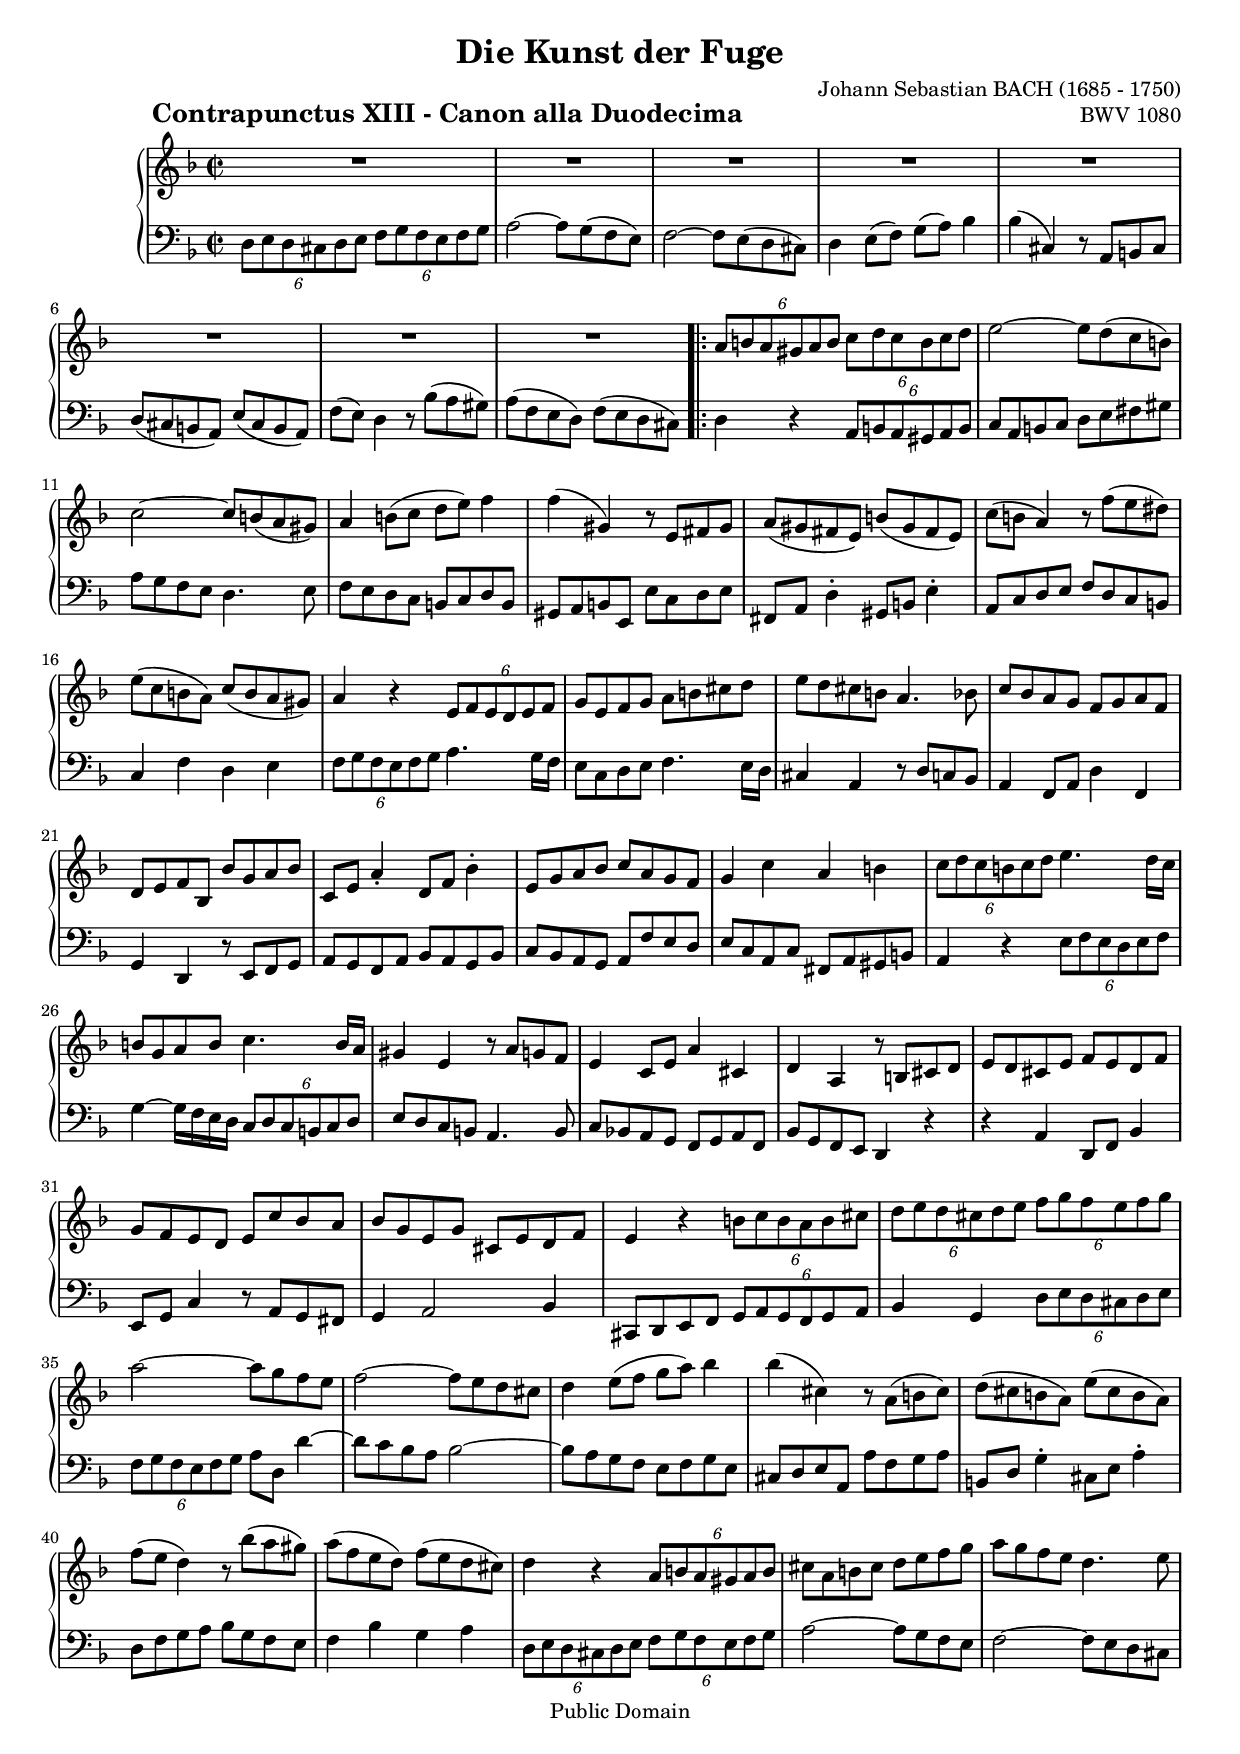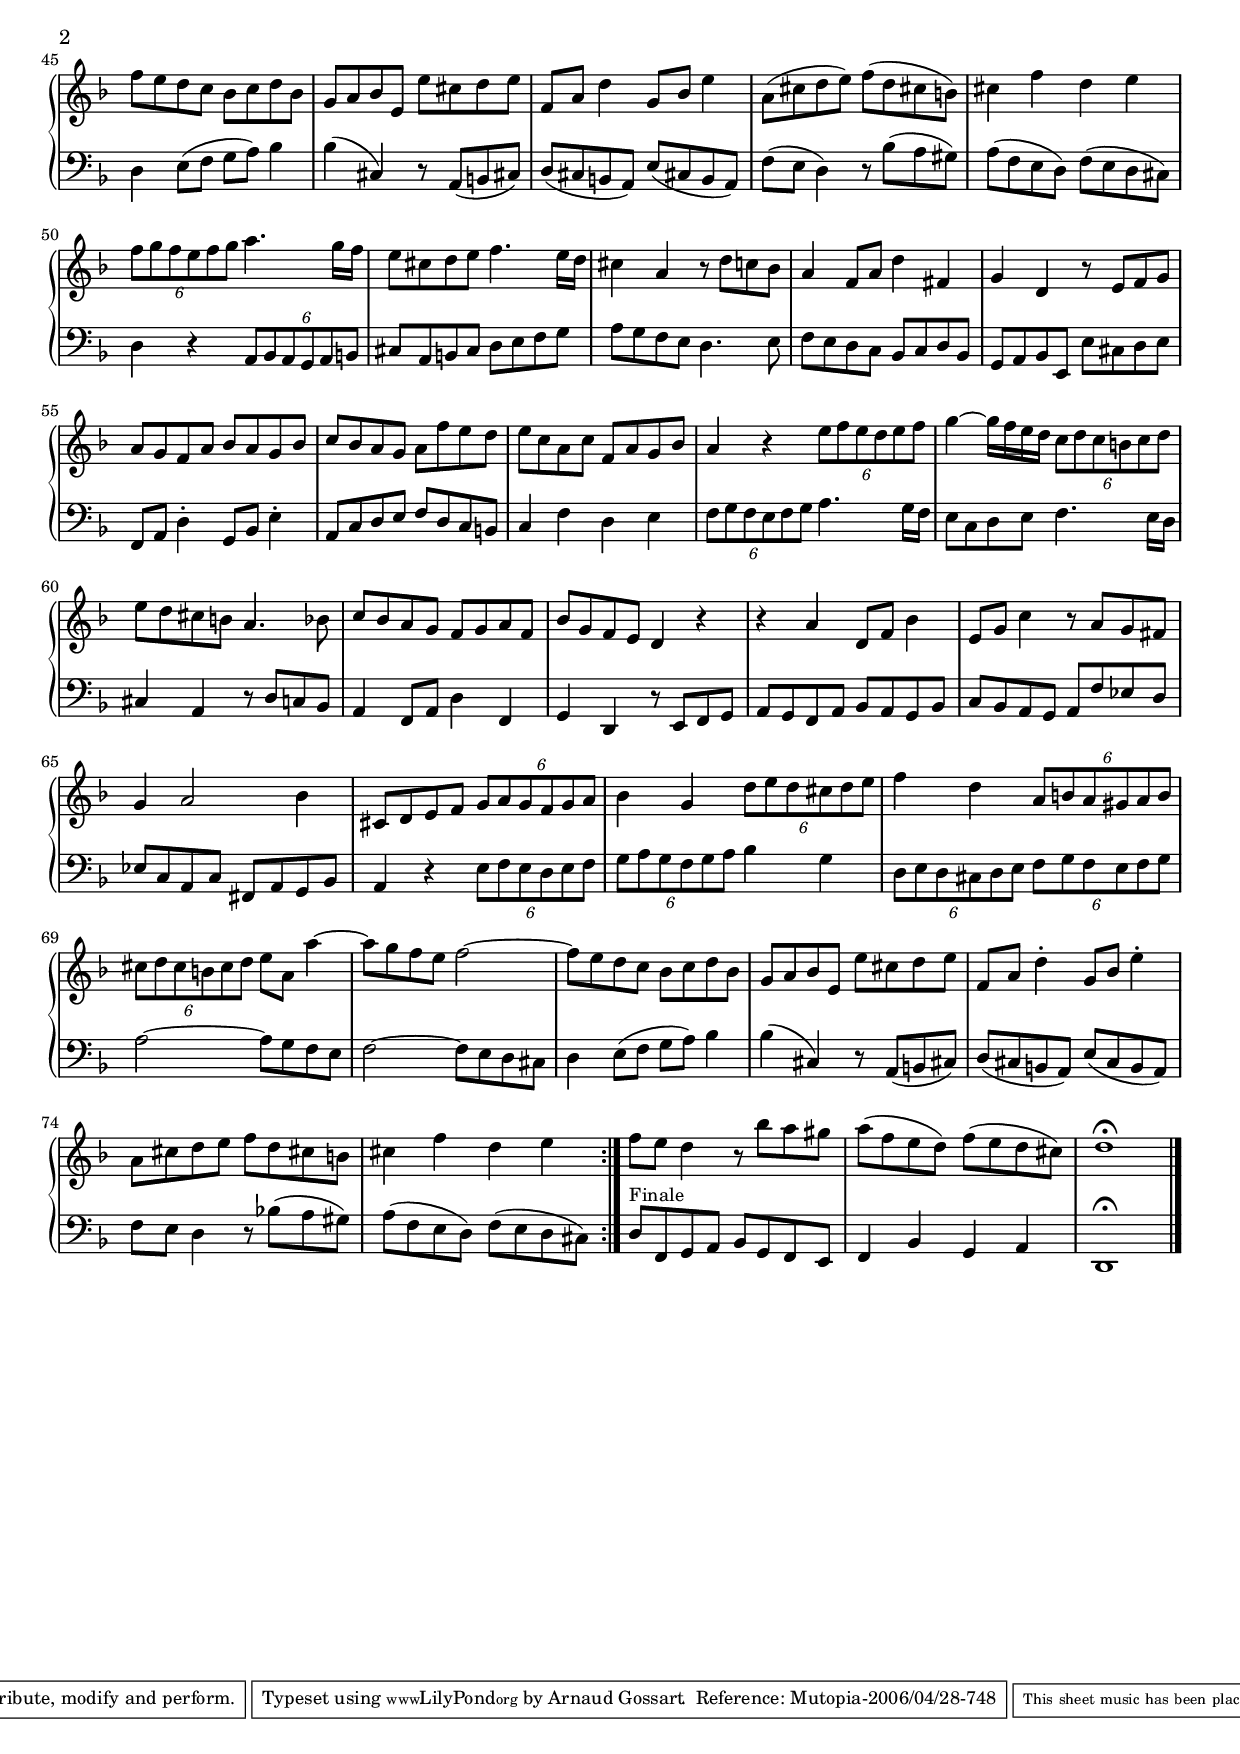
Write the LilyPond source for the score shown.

\version "2.8.0"

#(set-default-paper-size "a4")
%#(set-default-paper-size "letter")
#(set-global-staff-size 18)

\header{
title="Die Kunst der Fuge"
piece=\markup{\hspace #10 \bold \huge "Contrapunctus XIII - Canon alla Duodecima"}
opus="BWV 1080"
composer="Johann Sebastian BACH (1685 - 1750)"

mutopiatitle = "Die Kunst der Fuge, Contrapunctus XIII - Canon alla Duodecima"
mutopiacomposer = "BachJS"
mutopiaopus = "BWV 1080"
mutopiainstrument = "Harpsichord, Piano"
date = "?-1750"
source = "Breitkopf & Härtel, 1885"
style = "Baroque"
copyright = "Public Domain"
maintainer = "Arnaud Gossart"
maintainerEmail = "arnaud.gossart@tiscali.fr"
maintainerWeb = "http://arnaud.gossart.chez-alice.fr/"
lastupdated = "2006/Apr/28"

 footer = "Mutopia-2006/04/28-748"
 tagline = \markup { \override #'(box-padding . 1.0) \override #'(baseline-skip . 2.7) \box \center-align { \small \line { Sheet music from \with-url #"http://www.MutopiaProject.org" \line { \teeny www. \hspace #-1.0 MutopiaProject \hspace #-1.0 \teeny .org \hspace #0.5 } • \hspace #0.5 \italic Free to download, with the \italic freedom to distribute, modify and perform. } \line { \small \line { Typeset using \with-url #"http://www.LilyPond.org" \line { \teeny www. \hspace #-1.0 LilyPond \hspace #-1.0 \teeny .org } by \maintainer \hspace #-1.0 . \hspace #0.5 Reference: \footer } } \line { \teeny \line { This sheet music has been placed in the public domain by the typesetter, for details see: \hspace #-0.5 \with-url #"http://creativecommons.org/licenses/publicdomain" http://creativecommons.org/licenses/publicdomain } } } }
}

% Right hand %%%%%%%%%%%%%%%%%%%%%%%%%%%%%%%%%%%%%%%%%%%%%%%%%%%%%%%%%%%

right = \relative c''{

	R1*8										%1 to 8
	
	\repeat volta 2{
	
	\times 4/6{a8 b a gis a b} \times 4/6{ c d c b c d}
	e2~ e8 d( c b)								%10
	c2~ c8 b( a gis)
	a4 b8( c d e) f4
	f( gis,) r8 e fis gis
	a( gis fis e) b'( gis fis e) 
	c'( b a4) r8 f'( e dis)						%15
	e( c b a) c( b a gis)
	a4 r \times 4/6{ e8 f e d e f}
	g e f g a b cis d
	e d cis b a4. bes8
	c bes a g f g a f							%20
	d e f bes, bes' g a bes
	c, e a4-. d,8 f bes4-.
	e,8 g a bes c a g f
	g4 c a b
	\times 4/6{c8 d c b c d} e4. d16 c			%25
	b8 g a b c4. b16 a
	gis4 e r8 a g f
	e4 c8 e a4 cis,
	d a r8 b cis d
	e d cis e f e d f							%30
	g f e d e c' bes a
	bes g e g cis, e d f
	e4 r \times 4/6{b'8 c b a b cis}
	\times 4/6{d e d cis d e} \times 4/6{f g f e f g}
	a2~ a8 g f e								%35
	f2~ f8 e d cis
	d4 e8( f g a) bes4
	bes( cis,) r8 a( b cis)
	d( cis b a) e'( cis b a)
	f'( e d4) r8 bes'( a gis)					%40
	a( f e d) f( e d cis)
	d4 r \times 4/6{a8 b a gis a b}
	cis a b cis d e f g
	a g f e d4. e8
	f e d c bes c d bes							%45
	g a bes e, e' cis d e
	f, a d4 g,8 bes e4
	a,8( cis d e) f( d cis! b)
	cis4 f d e
	\times 4/6{f8 g f e f g} a4. g16 f			%50
	e8 cis d e f4. e16 d
	cis4 a r8 d c bes
	a4 f8 a d4 fis,
	g d r8 e f g
	a g f a bes a g bes							%55
	c bes a g a f' e d
	e c a c f, a g bes
	a4 r \times 4/6{e'8 f e d e f}
	g4~ g16 f e d \times 4/6{c8 d c b c d}
	e d cis b a4. bes8							%60
	c bes a g f g a f
	bes g f e d4 r
	r a' d,8 f bes4
	e,8 g c4 r8 a g fis
	g4 a2 bes4									%65
	cis,8 d e f \times 4/6{g a g f g a}
	bes4 g \times 4/6{d'8 e d cis d e}
	f4 d \times 4/6{a8 b a gis a b}
	\times 4/6{cis d cis b cis d} e a, a'4~
	a8 g f e f2~								%70
	f8 e d c bes c d bes
	g a bes e, e' cis d e
	f, a d4-. g,8 bes e4-.
	a,8 cis d e f d cis! b
	cis4 f d e									%75
	
	}

	f8 e d4 r8 bes' a gis
	a( f e d) f( e d cis)
	d1\fermata
	
}

% Left hand %%%%%%%%%%%%%%%%%%%%%%%%%%%%%%%%%%%%%%%%%%%%%%%%%%%%%%%%%%%%%

left = \relative c{

	\times 4/6{d8 e d cis d e} \times 4/6{f g f e f g}	%1
	a2~ a8 g( f e)
	f2~ f8 e( d cis) 
	d4 e8( f) g( a) bes4
	bes( cis,) r8 a b cis						%5
	d( cis b a) e'( cis b a)
	f'( e) d4 r8 bes'( a gis)
	a( f e d) f( e d cis)

	\repeat volta 2{
	
	d4 r \times 4/6{a8 b a gis a b}
	c a b c d e fis gis							%10
	a g f e d4. e8 
	f e d c b c d b
	gis a b e, e' c d e
	fis, a d4-. gis,8 b e4-.
	a,8 c d e f d c b							%15
	c4 f d e
	\times 4/6{f8 g f e f g} a4. g16 f
	e8 c d e f4. e16 d
	cis4 a r8 d c bes
	a4 f8 a d4 f,								%20
	g d r8 e f g
	a g f a bes a g bes
	c bes a g a f' e d
	e c a c fis, a gis b
	a4 r \times 4/6{e'8 f e d e f}				%25
	g4~ g16 f e d \times 4/6{c8 d c b c d}
	e d c b a4. b8
	c bes! a g f g a f
	bes g f e d4 r
	r a' d,8 f bes4								%30
	e,8 g c4 r8 a g fis
	g4 a2 bes4
	cis,8 d e f \times 4/6{g a g f g a}
	bes4 g \times 4/6{d'8 e d cis d e}
	\times 4/6{f g f e f g} a d, d'4~			%35
	d8 c bes a bes2~
	bes8 a g f e f g e
	cis d e a, a' f g a
	b, d g4-. cis,8 e a4-.
	d,8 f g a bes g f e							%40
	f4 bes g a
	\times 4/6{d,8 e d cis d e} \times 4/6{f g f e f g}
	a2~ a8 g f e
	f2~ f8 e d cis
	d4 e8( f g a) bes4							%45
	bes( cis,) r8 a( b cis!)
	d( cis b a) e'( cis! b a)
	f'( e d4) r8 bes'( a gis)
	a( f e d) f( e d cis)
	d4 r \times 4/6{a8 bes a g a b}				%50
	cis a b cis d e f g
	a g f e d4. e8
	f e d c bes c d bes
	g a bes e, e' cis d e
	f, a d4-. g,8 bes e4-.						%55
	a,8 c d e f d c b
	c4 f d e
	\times 4/6{f8 g f e f g} a4. g16 f
	e8 c d e f4. e16 d
	cis4 a r8 d c bes							%60
	a4 f8 a d4 f,
	g d r8 e f g
	a g f a bes a g bes
	c bes a g a f' ees d
	ees c a c fis, a g bes						%65
	a4 r \times 4/6{e'8 f e d e f}
	\times 4/6{g a g f g a} bes4 g
	\times 4/6{d8 e d cis d e} \times 4/6{f g f e f g}
	a2~ a8 g f e
	f2~ f8 e d cis								%70
	d4 e8( f g a) bes4
	bes( cis,) r8 a( b cis!)
	d( cis b a) e'( cis b a)
	f' e d4 r8 bes'!( a gis)
	a( f e d) f( e d cis)						%75
	
	}
	
	d^\markup{\small Finale} f, g a bes g f e
	f4 bes g a
	d,1\fermata

	\bar "|."
	
}



%%%%%%%%%%%%%%%%%%%%%%%%%%%%%%%%%%%%%%%%%%%%%%%%%%%%%%%%%%%%%%%%%%%%%%%
% Score %%%%%%%%%%%%%%%%%%%%%%%%%%%%%%%%%%%%%%%%%%%%%%%%%%%%%%%%%%%%%%%
%%%%%%%%%%%%%%%%%%%%%%%%%%%%%%%%%%%%%%%%%%%%%%%%%%%%%%%%%%%%%%%%%%%%%%%

global = {\time 2/2 \key d \minor}

\score{	\context PianoStaff <<
        \context Staff = "Upper" {\global \clef treble \right}
        \context Staff = "Lower" {\global \clef bass \left}
        >>
        \layout{}
}

\score{	\unfoldRepeats
		\context PianoStaff <<
        \context Staff = "Upper" {
			%\set Staff.midiInstrument=harpsichord
			\global \clef treble \right}
        \context Staff = "Lower" {
			%\set Staff.midiInstrument=harpsichord
			\global \clef bass \left}
        >>
		\midi{\tempo 2=75}
}


